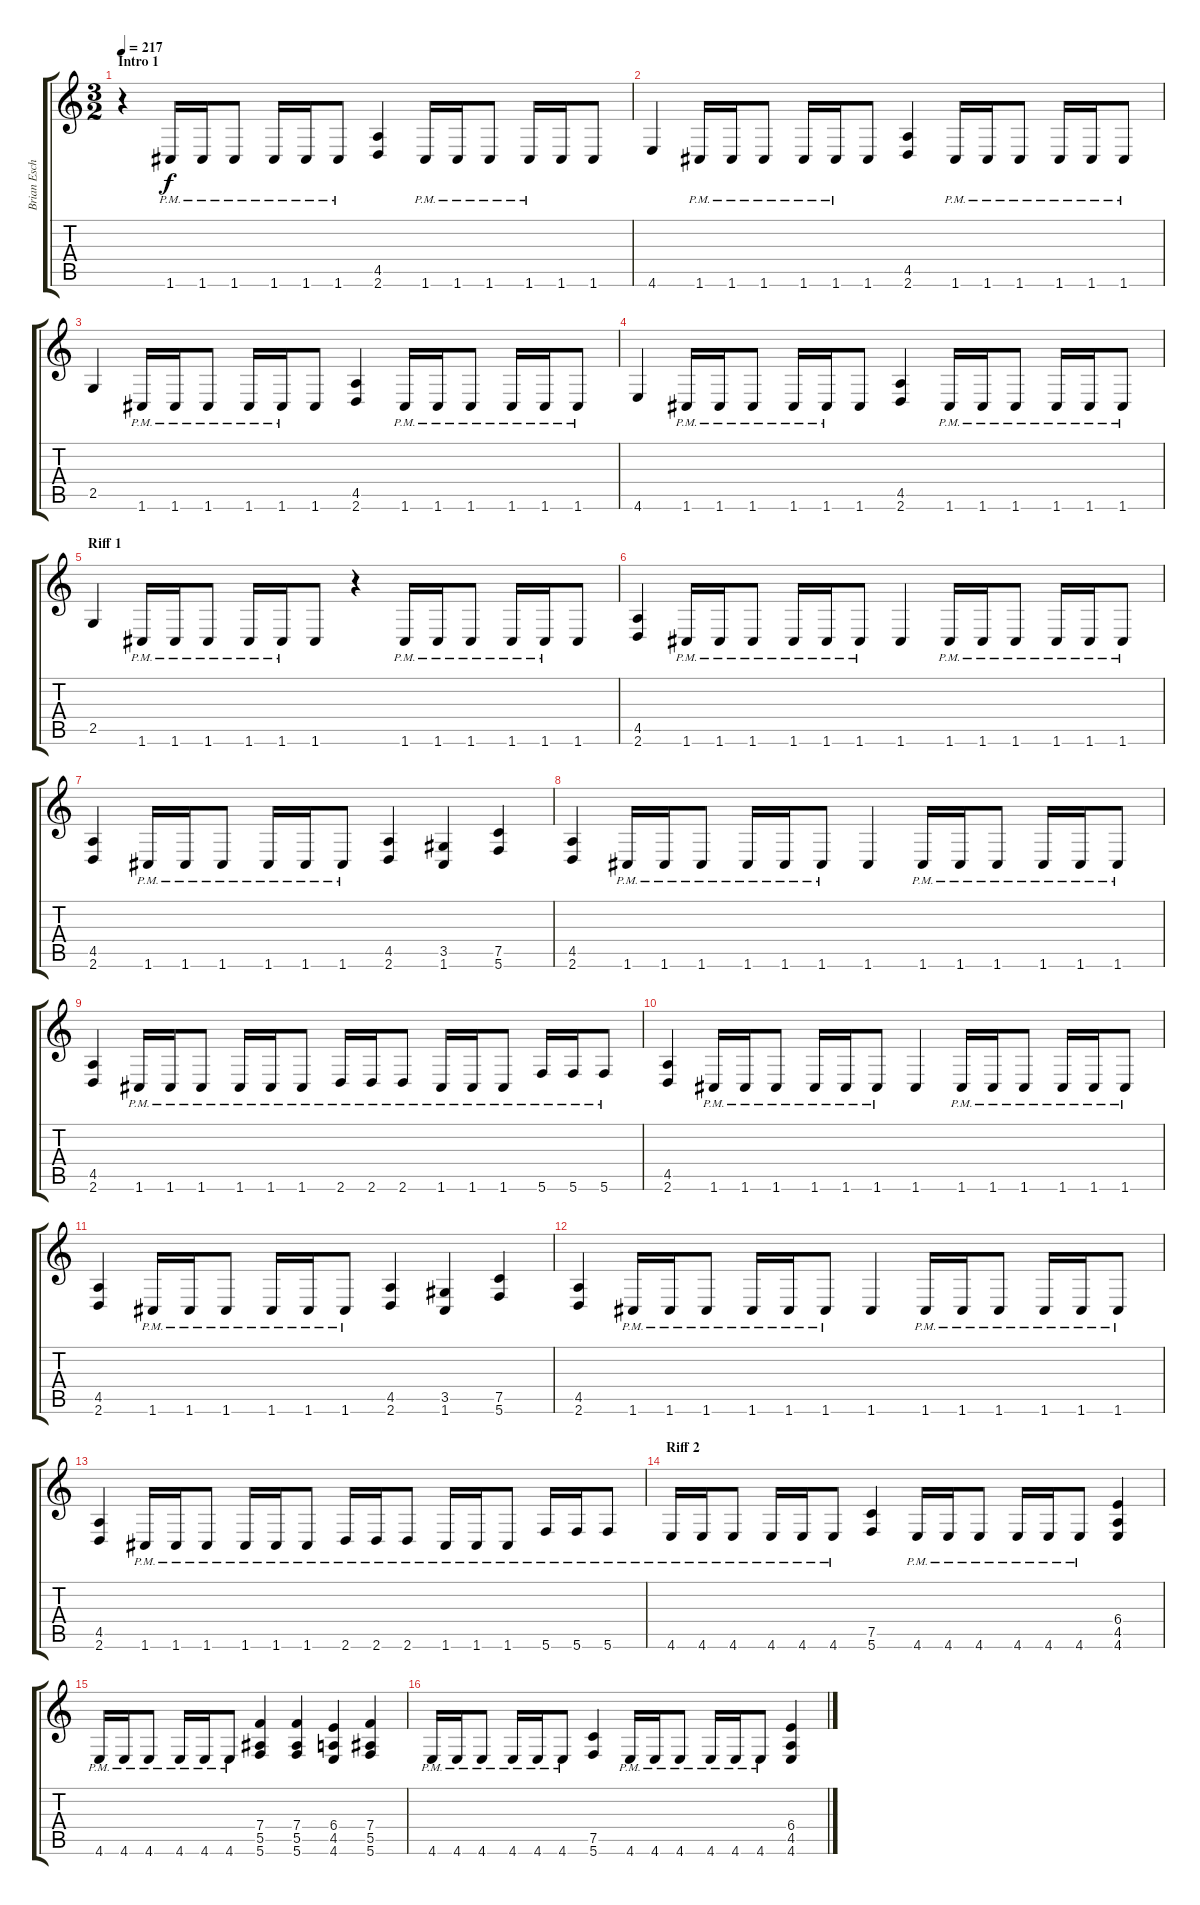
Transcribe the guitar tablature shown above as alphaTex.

\track ("Brian Eschbach (Lead Guitar)" "Brian Esch") {instrument distortionguitar}
\staff {score tabs}
\tuning (C4 G3 Eb3 Bb2 F2 C2) {hide}
\ts (3 2)
\section ("" "Intro 1")
\tempo 217
\clef g2
\ks c
r.4{dy f volume 2 balance 8 instrument distortionguitar} 1.6{pm}.16 1.6{pm}.16 1.6{pm}.8 1.6{pm}.16 1.6{pm}.16 1.6{pm}.8 (4.5 2.6).4 1.6{pm}.16 1.6{pm}.16 1.6{pm}.8 1.6{pm}.16 1.6.16 1.6.8 |
4.6.4{volume 4} 1.6{pm}.16 1.6{pm}.16 1.6{pm}.8 1.6{pm}.16 1.6{pm}.16 1.6.8 (4.5 2.6).4{volume 6} 1.6{pm}.16 1.6{pm}.16 1.6{pm}.8 1.6{pm}.16 1.6{pm}.16 1.6{pm}.8 |
2.5.4{volume 8} 1.6{pm}.16 1.6{pm}.16 1.6{pm}.8 1.6{pm}.16 1.6{pm}.16 1.6.8 (4.5 2.6).4{volume 8} 1.6{pm}.16 1.6{pm}.16 1.6{pm}.8 1.6{pm}.16 1.6{pm}.16 1.6{pm}.8 |
4.6.4{volume 12} 1.6{pm}.16 1.6{pm}.16 1.6{pm}.8 1.6{pm}.16 1.6{pm}.16 1.6.8 (4.5 2.6).4{volume 12} 1.6{pm}.16 1.6{pm}.16 1.6{pm}.8 1.6{pm}.16 1.6{pm}.16 1.6{pm}.8 |
\section ("" "Riff 1")
2.5.4 1.6{pm}.16 1.6{pm}.16 1.6{pm}.8 1.6{pm}.16 1.6{pm}.16 1.6.8 r.4 1.6{pm}.16 1.6{pm}.16 1.6{pm}.8 1.6{pm}.16 1.6{pm}.16 1.6.8 |
(4.5 2.6).4{balance 16} 1.6{pm}.16 1.6{pm}.16 1.6{pm}.8 1.6{pm}.16 1.6{pm}.16 1.6{pm}.8 1.6.4 1.6{pm}.16 1.6{pm}.16 1.6{pm}.8 1.6{pm}.16 1.6{pm}.16 1.6{pm}.8 |
(4.5 2.6).4 1.6{pm}.16 1.6{pm}.16 1.6{pm}.8 1.6{pm}.16 1.6{pm}.16 1.6{pm}.8 (4.5 2.6).4 (3.5 1.6).4 (7.5 5.6).4 |
(4.5 2.6).4{balance 16} 1.6{pm}.16 1.6{pm}.16 1.6{pm}.8 1.6{pm}.16 1.6{pm}.16 1.6{pm}.8 1.6.4 1.6{pm}.16 1.6{pm}.16 1.6{pm}.8 1.6{pm}.16 1.6{pm}.16 1.6{pm}.8 |
(4.5 2.6).4 1.6{pm}.16 1.6{pm}.16 1.6{pm}.8 1.6{pm}.16 1.6{pm}.16 1.6{pm}.8 2.6{pm}.16 2.6{pm}.16 2.6{pm}.8 1.6{pm}.16 1.6{pm}.16 1.6{pm}.8 5.6{pm}.16 5.6{pm}.16 5.6{pm}.8 |
(4.5 2.6).4 1.6{pm}.16 1.6{pm}.16 1.6{pm}.8 1.6{pm}.16 1.6{pm}.16 1.6{pm}.8 1.6.4 1.6{pm}.16 1.6{pm}.16 1.6{pm}.8 1.6{pm}.16 1.6{pm}.16 1.6{pm}.8 |
(4.5 2.6).4 1.6{pm}.16 1.6{pm}.16 1.6{pm}.8 1.6{pm}.16 1.6{pm}.16 1.6{pm}.8 (4.5 2.6).4 (3.5 1.6).4 (7.5 5.6).4 |
(4.5 2.6).4 1.6{pm}.16 1.6{pm}.16 1.6{pm}.8 1.6{pm}.16 1.6{pm}.16 1.6{pm}.8 1.6.4 1.6{pm}.16 1.6{pm}.16 1.6{pm}.8 1.6{pm}.16 1.6{pm}.16 1.6{pm}.8 |
(4.5 2.6).4 1.6{pm}.16 1.6{pm}.16 1.6{pm}.8 1.6{pm}.16 1.6{pm}.16 1.6{pm}.8 2.6{pm}.16 2.6{pm}.16 2.6{pm}.8 1.6{pm}.16 1.6{pm}.16 1.6{pm}.8 5.6{pm}.16 5.6{pm}.16 5.6{pm}.8 |
\section ("" "Riff 2")
4.6{pm}.16 4.6{pm}.16 4.6{pm}.8 4.6{pm}.16 4.6{pm}.16 4.6{pm}.8 (7.5 5.6).4 4.6{pm}.16 4.6{pm}.16 4.6{pm}.8 4.6{pm}.16 4.6{pm}.16 4.6{pm}.8 (6.4 4.5 4.6).4 |
4.6{pm}.16 4.6{pm}.16 4.6{pm}.8 4.6{pm}.16 4.6{pm}.16 4.6{pm}.8 (7.4 5.5 5.6).4 (7.4 5.5 5.6).4 (6.4 4.5 4.6).4 (7.4 5.5 5.6).4 |
4.6{pm}.16 4.6{pm}.16 4.6{pm}.8 4.6{pm}.16 4.6{pm}.16 4.6{pm}.8 (7.5 5.6).4 4.6{pm}.16 4.6{pm}.16 4.6{pm}.8 4.6{pm}.16 4.6{pm}.16 4.6{pm}.8 (6.4 4.5 4.6).4
